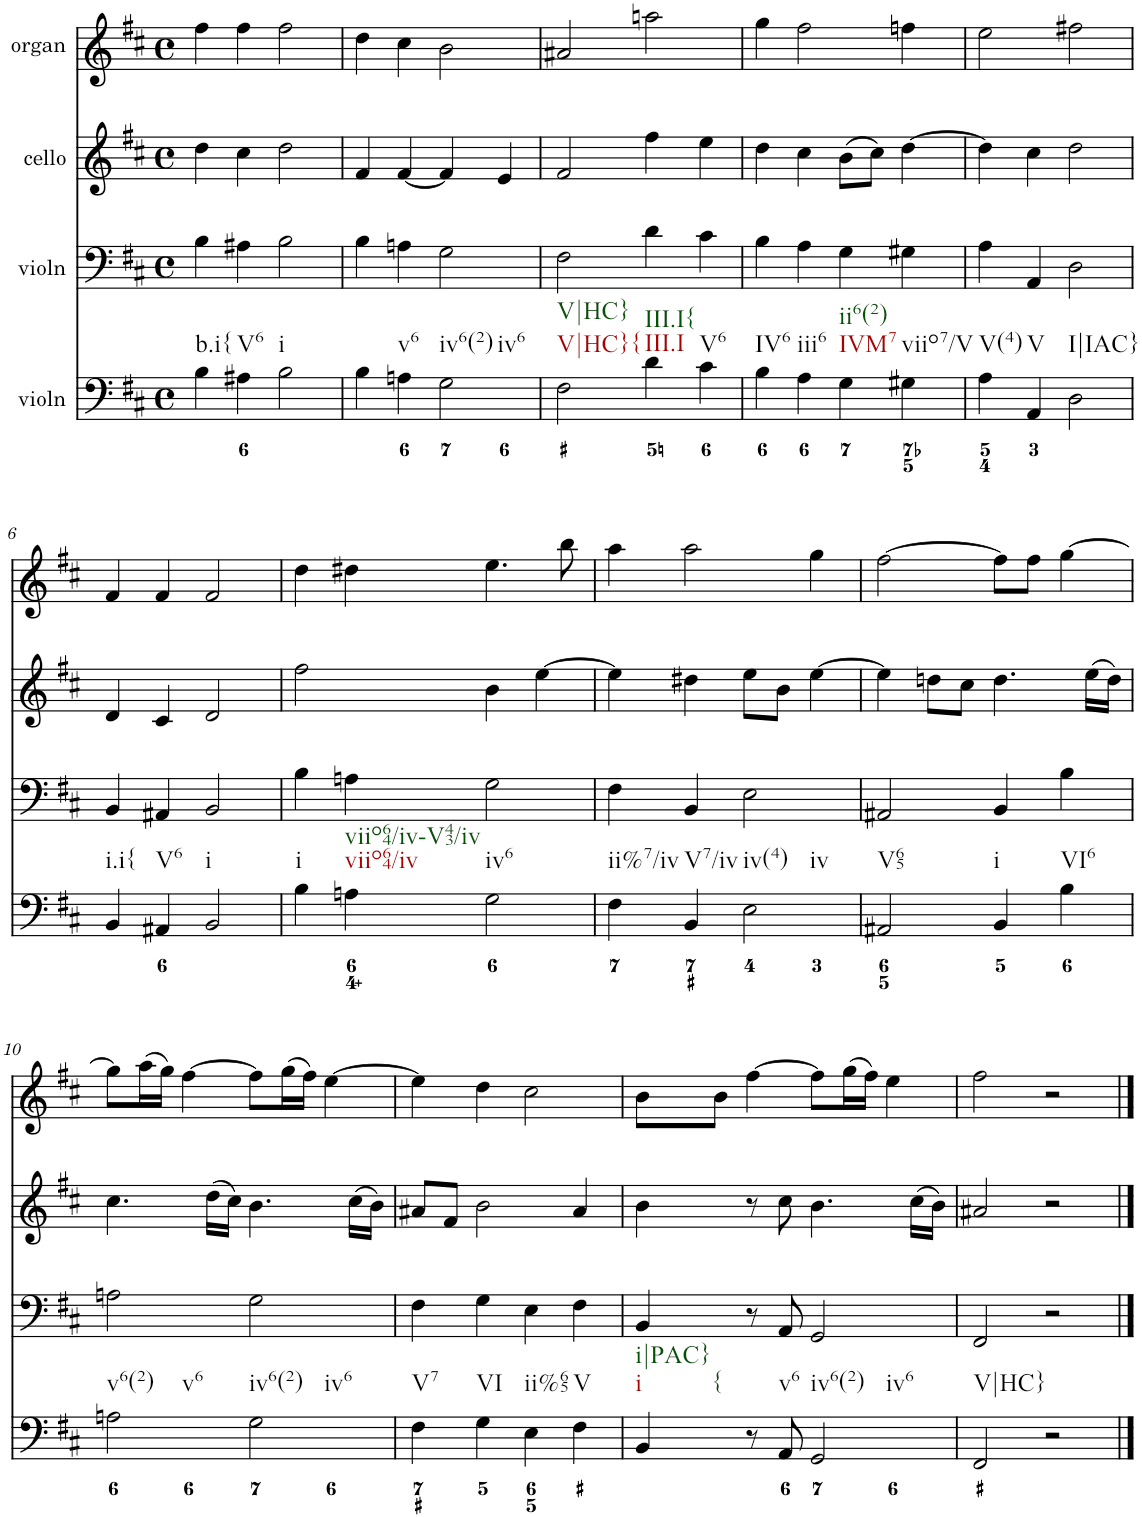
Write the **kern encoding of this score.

**kern	**kern	**kern	**kern
*part4	*part3	*part2	*part1
*staff4	*staff3	*staff2	*staff1
*I"violn	*I"violn	*I"cello	*I"organ
*clefF4	*clefF4	*clefG2	*clefG2
*k[f#c#]	*k[f#c#]	*k[f#c#]	*k[f#c#]
*b:	*b:	*b:	*b:
*M4/4	*M4/4	*M4/4	*M4/4
*met(c)	*met(c)	*met(c)	*met(c)
=1	=1	=1	=1
!LO:TX:b:t=b.i{	!	!	!
4B\	4B\	4dd\	4ff#\
!LO:TX:b:t=V6	!	!	!
4A#X\	4A#X\	4cc#\	4ff#\
!LO:TX:b:t=i	!	!	!
2B\	2B\	2dd\	2ff#\
=2	=2	=2	=2
4B\	4B\	4f#/	4dd\
!LO:TX:b:t=v6	!	!	!
4An\	4An\	[4f#/	4cc#\
!LO:TX:b:t=iv6(2)	!	!	!
!LO:TX:b:t=iv6	!	!	!
2G\	2G\	4f#/]	2b\
.	.	4e/	.
=3	=3	=3	=3
!LO:TX:b:t=V|HC}{	!	!	!
!LO:TX:b:t=V|HC}	!	!	!
2F#\	2F#\	2f#/	2a#X/
!LO:TX:b:t=III.I	!	!	!
!LO:TX:b:t=III.I{	!	!	!
4d\	4d\	4ff#\	2aan\
!LO:TX:b:t=V6	!	!	!
4c#\	4c#\	4ee\	.
=4	=4	=4	=4
!LO:TX:b:t=IV6	!	!	!
4B\	4B\	4dd\	4gg\
!LO:TX:b:t=iii6	!	!	!
4A\	4A\	4cc#\	2ff#\
!LO:TX:b:t=IVM7	!	!	!
!LO:TX:b:t=ii6(2)	!	!	!
4G\	4G\	(8b\L	.
.	.	8cc#\J)	.
!LO:TX:b:t=viio7/V	!	!	!
4G#X\	4G#X\	[4dd\	4ffn\
=5	=5	=5	=5
!LO:TX:b:t=V(4)	!	!	!
4A\	4A\	4dd\]	2ee\
!LO:TX:b:t=V	!	!	!
4AA/	4AA/	4cc#\	.
!LO:TX:b:t=I|IAC}	!	!	!
2D\	2D\	2dd\	2ff#X\
!!LO:LB:g=z
=6	=6	=6	=6
!LO:TX:b:t=i.i{	!	!	!
4BB/	4BB/	4d/	4f#/
!LO:TX:b:t=V6	!	!	!
4AA#X/	4AA#X/	4c#/	4f#/
!LO:TX:b:t=i	!	!	!
2BB/	2BB/	2d/	2f#/
=7	=7	=7	=7
!LO:TX:b:t=i	!	!	!
4B\	4B\	2ff#\	4dd\
!LO:TX:b:t=viio64/iv	!	!	!
!LO:TX:b:t=viio64/iv-V43/iv	!	!	!
4An\	4An\	.	4dd#X\
!LO:TX:b:t=iv6	!	!	!
2G\	2G\	4b\	4.ee\
.	.	[4ee\	.
.	.	.	8bb\
=8	=8	=8	=8
!LO:TX:b:t=ii%7/iv	!	!	!
4F#\	4F#\	4ee\]	4aa\
!LO:TX:b:t=V7/iv	!	!	!
4BB/	4BB/	4dd#X\	2aa\
!LO:TX:b:t=iv(4)	!	!	!
!LO:TX:b:t=iv	!	!	!
2E\	2E\	8ee\L	.
.	.	8b\J	.
.	.	[4ee\	4gg\
=9	=9	=9	=9
!LO:TX:b:t=V65	!	!	!
2AA#X/	2AA#X/	4ee\]	[2ff#\
.	.	8ddn\L	.
.	.	8cc#\J	.
!LO:TX:b:t=i	!	!	!
4BB/	4BB/	4.dd\	8ff#\L]
.	.	.	8ff#\J
!LO:TX:b:t=VI6	!	!	!
4B\	4B\	.	[4gg\
.	.	(16ee\LL	.
.	.	16dd\JJ)	.
!!LO:LB:g=z
=10	=10	=10	=10
!LO:TX:b:t=v6(2)	!	!	!
!LO:TX:b:t=v6	!	!	!
2An\	2An\	4.cc#\	8gg\L]
.	.	.	(16aa\L
.	.	.	16gg\JJ)
.	.	.	[4ff#\
.	.	(16dd\LL	.
.	.	16cc#\JJ)	.
!LO:TX:b:t=iv6(2)	!	!	!
!LO:TX:b:t=iv6	!	!	!
2G\	2G\	4.b\	8ff#\L]
.	.	.	(16gg\L
.	.	.	16ff#\JJ)
.	.	.	[4ee\
.	.	(16cc#\LL	.
.	.	16b\JJ)	.
=11	=11	=11	=11
!LO:TX:b:t=V7	!	!	!
4F#\	4F#\	8a#X/L	4ee\]
.	.	8f#/J	.
!LO:TX:b:t=VI	!	!	!
4G\	4G\	2b\	4dd\
!LO:TX:b:t=ii%65	!	!	!
4E\	4E\	.	2cc#\
!LO:TX:b:t=V	!	!	!
4F#\	4F#\	4a#/	.
=12	=12	=12	=12
!LO:TX:b:t=i	!	!	!
!LO:TX:b:t=i|PAC}	!	!	!
!LO:TX:b:t={	!	!	!
4BB/	4BB/	4b\	8b\L
.	.	.	8b\J
8r	8r	8r	[4ff#\
!LO:TX:b:t=v6	!	!	!
8AA/	8AA/	8cc#\	.
!LO:TX:b:t=iv6(2)	!	!	!
!LO:TX:b:t=iv6	!	!	!
2GG/	2GG/	4.b\	8ff#\L]
.	.	.	(16gg\L
.	.	.	16ff#\JJ)
.	.	.	4ee\
.	.	(16cc#\LL	.
.	.	16b\JJ)	.
=13	=13	=13	=13
!LO:TX:b:t=V|HC}	!	!	!
2FF#/	2FF#/	2a#X/	2ff#\
2r	2r	2r	2r
==	==	==	==
*-	*-	*-	*-
